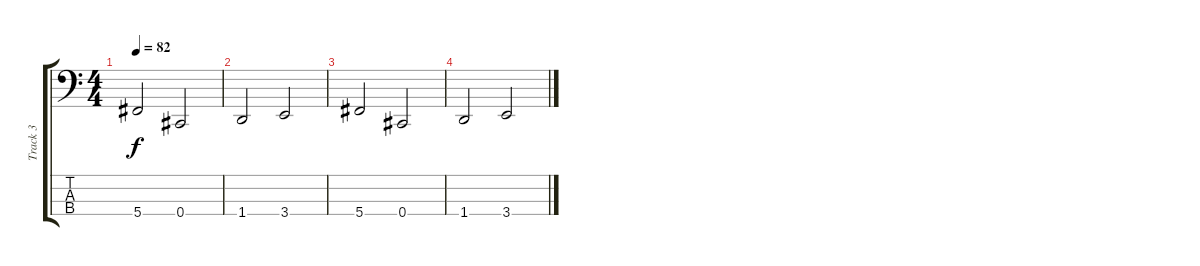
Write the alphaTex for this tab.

\track ("Track 3" "Track 3") {instrument electricbassfinger}
\staff {score tabs}
\tuning (Gb2 Db2 Ab1 Db1) {hide}
\ts (4 4)
\tempo 82
\clef f4
\ks c
5.4.2{dy f volume 0} 0.4.2 |
1.4.2 3.4.2 |
5.4.2 0.4.2 |
1.4.2 3.4.2
